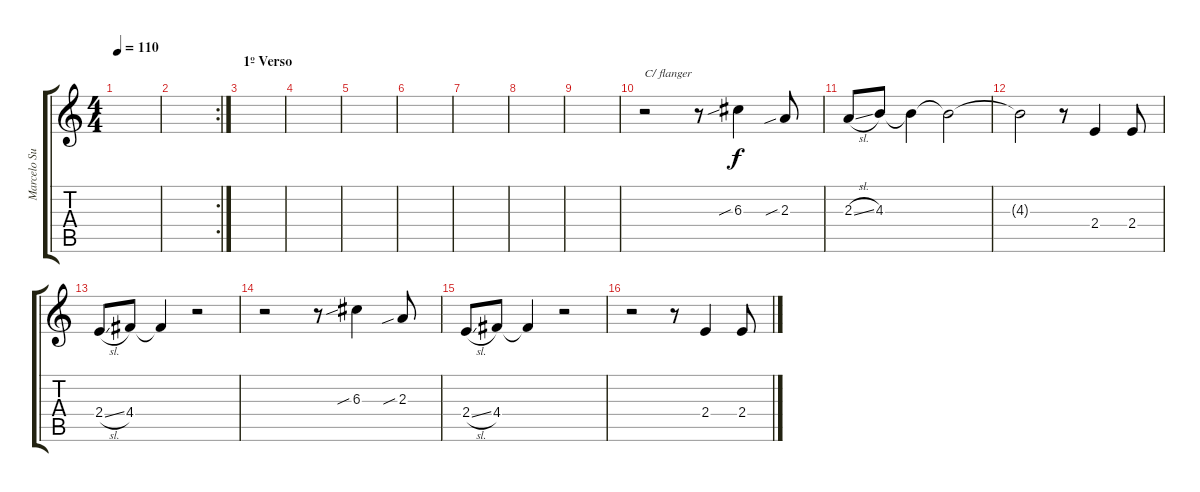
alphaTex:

\track ("Marcelo Sussekind" "Marcelo Su") {instrument acousticguitarsteel}
\staff {score tabs}
\tuning (E4 B3 G3 D3 A2 E2) {hide}
\ts (4 4)
\tempo 110
\clef g2
\ks c
|
\rc 2
|
\section ("" "1º Verso")
|
|
|
|
|
|
|
r.2{txt "C/ flanger"} r.8 6.3{sib}.4 2.3{sib}.8 |
2.3{sl}.8 4.3.8 4.3{t}.4 4.3{t}.2 |
4.3{t}.2 r.8 2.4.4 2.4.8 |
2.4{sl}.8 4.4.8 4.4{t}.4 r.2 |
r.2 r.8 6.3{sib}.4 2.3{sib}.8 |
2.4{sl}.8 4.4.8 4.4{t}.4 r.2 |
r.2 r.8 2.4.4 2.4.8
